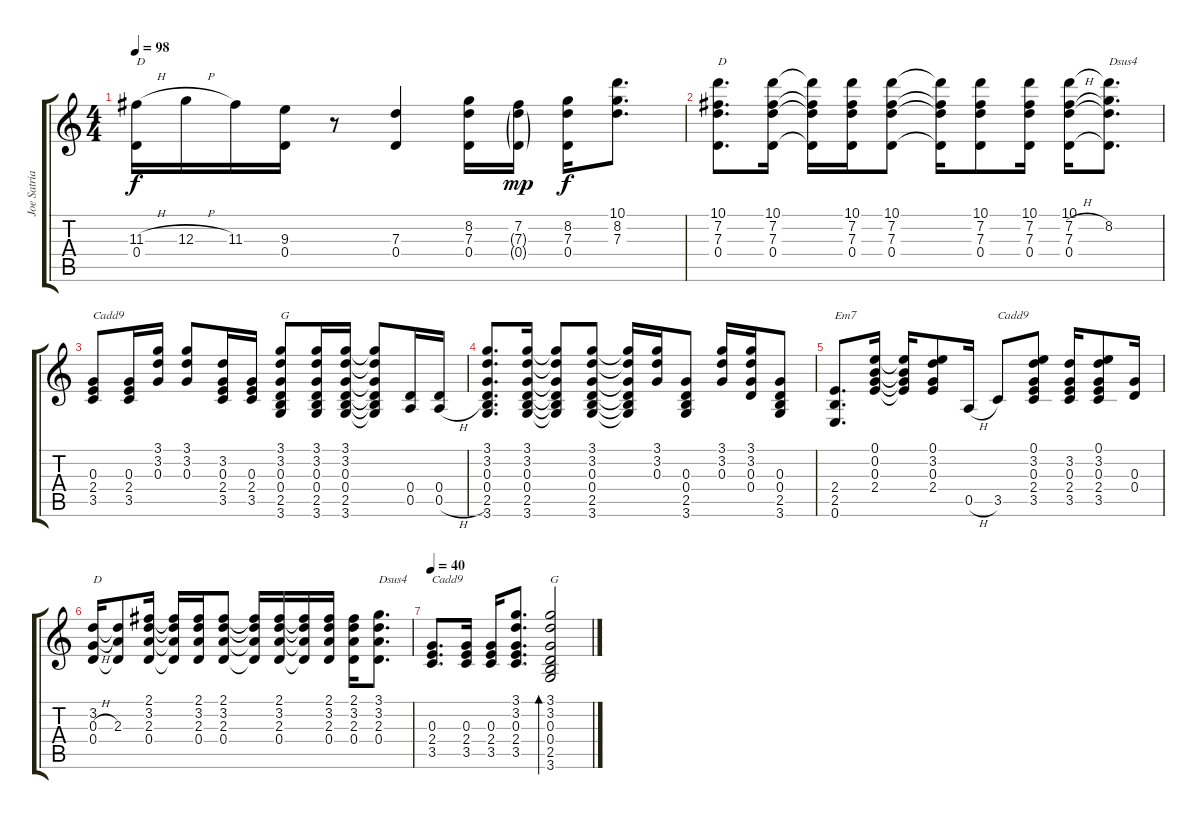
\track ("Joe Satriani" "Joe Satria") {instrument acousticguitarnylon}
\staff {score tabs}
\tuning (E4 B3 G3 D3 A2 E2) {hide}
\ts (4 4)
\tempo 98
\clef g2
\ks c
(11.3{h} 0.4).16{txt "D" dy f} 12.3{h}.16 11.3.16 (9.3 0.4).16 r.8 (7.3 0.4).4 (8.2 7.3 0.4).16 (7.2 7.3{g} 0.4{g}).16{dy mp} (8.2 7.3 0.4).16{dy f} (10.1 8.2 7.3).8{d} |
(10.1 7.2 7.3 0.4).8{d txt "D"} (10.1 7.2 7.3 0.4).16 (10.1{t} 7.2{t} 7.3{t} 0.4{t}).16 (10.1 7.2 7.3 0.4).16 (10.1 7.2 7.3 0.4).8 (10.1{t} 7.2{t} 7.3{t} 0.4{t}).16 (10.1 7.2 7.3 0.4).8 (10.1 7.2 7.3 0.4).16 (10.1 7.2{h} 7.3 0.4).16 (10.1{t} 8.2 7.3{t} 0.4{t}).8{d txt "Dsus4"} |
(0.3 2.4 3.5).8{txt "Cadd9"} (0.3 2.4 3.5).16 (3.1 3.2 0.3).16 (3.1 3.2 0.3).8 (3.2 0.3 2.4 3.5).16 (0.3 2.4 3.5).16 (3.1 3.2 0.3 0.4 2.5 3.6).8{txt "G"} (3.1 3.2 0.3 0.4 2.5 3.6).16 (3.1 3.2 0.3 0.4 2.5 3.6).16 (3.1{t} 3.2{t} 0.3{t} 0.4{t} 2.5{t} 3.6{t}).8 (0.4 0.5).16 (0.4 0.5{h}).16 |
(3.1 3.2 0.3 0.4 2.5 3.6).8{d} (3.1 3.2 0.3 0.4 2.5 3.6).16 (3.1{t} 3.2{t} 0.3{t} 0.4{t} 2.5{t} 3.6{t}).8 (3.1 3.2 0.3 0.4 2.5 3.6).8 (3.1{t} 3.2{t} 0.3{t} 0.4{t} 2.5{t} 3.6{t}).16 (3.1 3.2 0.3).16 (0.3 0.4 2.5 3.6).8 (3.1 3.2 0.3).16 (3.1 3.2 0.3 0.4).16 (0.3 0.4 2.5 3.6).8 |
(2.4 2.5 0.6).8{d txt "Em7"} (0.1 0.2 0.3 2.4).16 (0.1{t} 0.2{t} 0.3{t} 2.4{t}).16 (0.1 3.2 0.3 2.4).8 0.5{h}.16 3.5.8{txt "Cadd9"} (0.1 3.2 0.3 2.4 3.5).8 (3.2 0.3 2.4 3.5).16 (0.1 3.2 0.3 2.4 3.5).8 (0.3 0.4).16 |
(3.2 0.3{h} 0.4).16{txt "D"} (3.2{t} 2.3 0.4{t}).8 (2.1 3.2 2.3 0.4).16 (2.1{t} 3.2{t} 2.3{t} 0.4{t}).16 (2.1 3.2 2.3 0.4).16 (2.1 3.2 2.3 0.4).8 (2.1{t} 3.2{t} 2.3{t} 0.4{t}).16 (2.1 3.2 2.3 0.4).16 (2.1{t} 3.2{t} 2.3{t} 0.4{t}).16 (2.1 3.2 2.3 0.4).16 (2.1 3.2 2.3 0.4).16 (3.1 3.2 2.3 0.4).8{d txt "Dsus4"} |
\tempo 40
(0.3 2.4 3.5).8{d txt "Cadd9"} (0.3 2.4 3.5).16 (0.3 2.4 3.5).16 (3.1 3.2 0.3 2.4 3.5).8{d} (3.1 3.2 0.3 0.4 2.5 3.6).2{bd 240 txt "G"}
